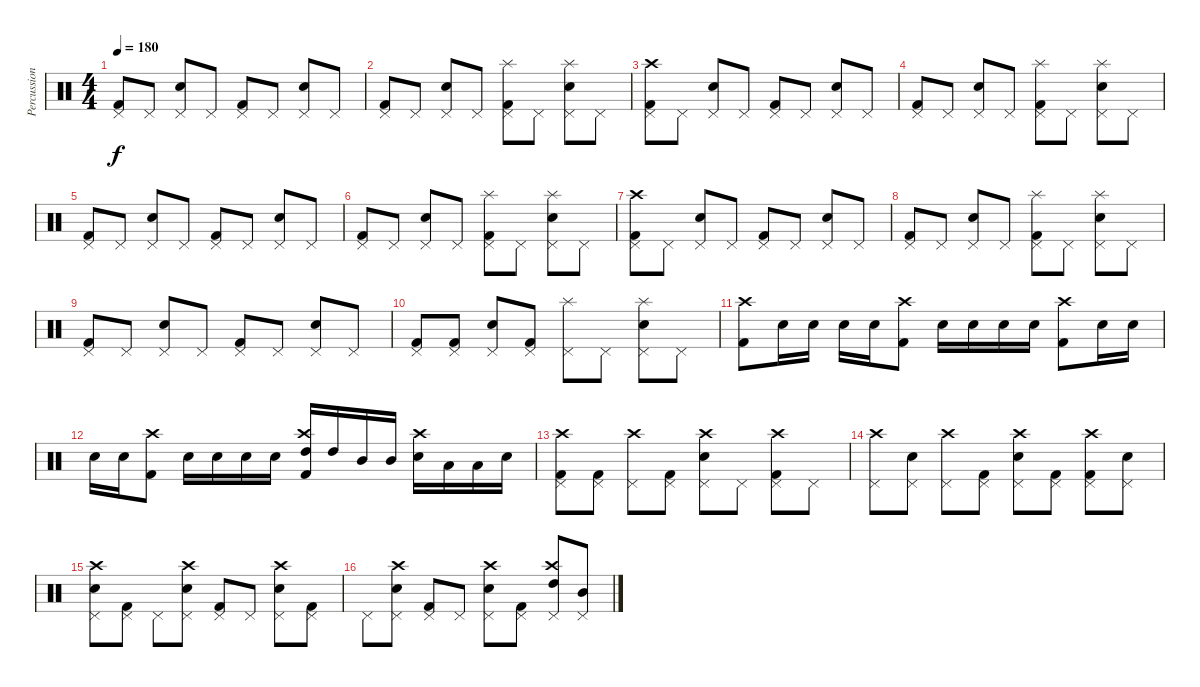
\track ("Percussion" "Percussion") {instrument percussion}
\staff {score}
\articulation defaults
\ts (4 4)
\tempo 180
\clef neutral
\ks c
("Pedal Hi-Hat (hit)" "Kick (hit) 2").8{dy f} "Pedal Hi-Hat (hit)".8 ("Pedal Hi-Hat (hit)" "Electric Snare (hit)").8 "Pedal Hi-Hat (hit)".8 ("Pedal Hi-Hat (hit)" "Kick (hit) 2").8 "Pedal Hi-Hat (hit)".8 ("Pedal Hi-Hat (hit)" "Electric Snare (hit)").8 "Pedal Hi-Hat (hit)".8 |
("Pedal Hi-Hat (hit)" "Kick (hit) 2").8 "Pedal Hi-Hat (hit)".8 ("Pedal Hi-Hat (hit)" "Electric Snare (hit)").8 "Pedal Hi-Hat (hit)".8 ("Pedal Hi-Hat (hit)" "Kick (hit) 2" "Splash (hit)").8 "Pedal Hi-Hat (hit)".8 ("Pedal Hi-Hat (hit)" "Electric Snare (hit)" "Splash (hit)").8 "Pedal Hi-Hat (hit)".8 |
("Pedal Hi-Hat (hit)" "Kick (hit) 2" "Crash high (hit)").8 "Pedal Hi-Hat (hit)".8 ("Pedal Hi-Hat (hit)" "Electric Snare (hit)").8 "Pedal Hi-Hat (hit)".8 ("Pedal Hi-Hat (hit)" "Kick (hit) 2").8 "Pedal Hi-Hat (hit)".8 ("Pedal Hi-Hat (hit)" "Electric Snare (hit)").8 "Pedal Hi-Hat (hit)".8 |
("Pedal Hi-Hat (hit)" "Kick (hit) 2").8 "Pedal Hi-Hat (hit)".8 ("Pedal Hi-Hat (hit)" "Electric Snare (hit)").8 "Pedal Hi-Hat (hit)".8 ("Pedal Hi-Hat (hit)" "Kick (hit) 2" "Splash (hit)").8 "Pedal Hi-Hat (hit)".8 ("Pedal Hi-Hat (hit)" "Electric Snare (hit)" "Splash (hit)").8 "Pedal Hi-Hat (hit)".8 |
("Pedal Hi-Hat (hit)" "Kick (hit) 2").8 "Pedal Hi-Hat (hit)".8 ("Pedal Hi-Hat (hit)" "Electric Snare (hit)").8 "Pedal Hi-Hat (hit)".8 ("Pedal Hi-Hat (hit)" "Kick (hit) 2").8 "Pedal Hi-Hat (hit)".8 ("Pedal Hi-Hat (hit)" "Electric Snare (hit)").8 "Pedal Hi-Hat (hit)".8 |
("Pedal Hi-Hat (hit)" "Kick (hit) 2").8 "Pedal Hi-Hat (hit)".8 ("Pedal Hi-Hat (hit)" "Electric Snare (hit)").8 "Pedal Hi-Hat (hit)".8 ("Pedal Hi-Hat (hit)" "Kick (hit) 2" "Splash (hit)").8 "Pedal Hi-Hat (hit)".8 ("Pedal Hi-Hat (hit)" "Electric Snare (hit)" "Splash (hit)").8 "Pedal Hi-Hat (hit)".8 |
("Pedal Hi-Hat (hit)" "Kick (hit) 2" "Crash high (hit)").8 "Pedal Hi-Hat (hit)".8 ("Pedal Hi-Hat (hit)" "Electric Snare (hit)").8 "Pedal Hi-Hat (hit)".8 ("Pedal Hi-Hat (hit)" "Kick (hit) 2").8 "Pedal Hi-Hat (hit)".8 ("Pedal Hi-Hat (hit)" "Electric Snare (hit)").8 "Pedal Hi-Hat (hit)".8 |
("Pedal Hi-Hat (hit)" "Kick (hit) 2").8 "Pedal Hi-Hat (hit)".8 ("Pedal Hi-Hat (hit)" "Electric Snare (hit)").8 "Pedal Hi-Hat (hit)".8 ("Pedal Hi-Hat (hit)" "Kick (hit) 2" "Splash (hit)").8 "Pedal Hi-Hat (hit)".8 ("Pedal Hi-Hat (hit)" "Electric Snare (hit)" "Splash (hit)").8 "Pedal Hi-Hat (hit)".8 |
("Pedal Hi-Hat (hit)" "Kick (hit) 2").8 "Pedal Hi-Hat (hit)".8 ("Pedal Hi-Hat (hit)" "Electric Snare (hit)").8 "Pedal Hi-Hat (hit)".8 ("Pedal Hi-Hat (hit)" "Kick (hit) 2").8 "Pedal Hi-Hat (hit)".8 ("Pedal Hi-Hat (hit)" "Electric Snare (hit)").8 "Pedal Hi-Hat (hit)".8 |
("Pedal Hi-Hat (hit)" "Kick (hit) 2").8 ("Pedal Hi-Hat (hit)" "Kick (hit) 2").8 ("Pedal Hi-Hat (hit)" "Electric Snare (hit)").8 ("Pedal Hi-Hat (hit)" "Kick (hit) 2").8 ("Pedal Hi-Hat (hit)" "Splash (hit)").8 "Pedal Hi-Hat (hit)".8 ("Pedal Hi-Hat (hit)" "Electric Snare (hit)" "Splash (hit)").8 "Pedal Hi-Hat (hit)".8 |
("Kick (hit) 2" "Crash high (hit)").8 "Electric Snare (hit)".16 "Electric Snare (hit)".16 "Electric Snare (hit)".16 "Electric Snare (hit)".16 ("Kick (hit) 2" "Crash high (hit)").8 "Electric Snare (hit)".16 "Electric Snare (hit)".16 "Electric Snare (hit)".16 "Electric Snare (hit)".16 ("Kick (hit) 2" "Crash high (hit)").8 "Electric Snare (hit)".16 "Electric Snare (hit)".16 |
"Electric Snare (hit)".16 "Electric Snare (hit)".16 ("Kick (hit) 2" "Crash high (hit)").8 "Electric Snare (hit)".16 "Electric Snare (hit)".16 "Electric Snare (hit)".16 "Electric Snare (hit)".16 ("Kick (hit) 2" "Crash high (hit)" "High Tom (hit)").16 "High Tom (hit)".16 "Mid Tom (hit)".16 "Mid Tom (hit)".16 ("Electric Snare (hit)" "Crash high (hit)").16 "Low Tom (hit)".16 "Low Tom (hit)".16 "Electric Snare (hit)".16 |
("Pedal Hi-Hat (hit)" "Kick (hit) 2" "Crash high (hit)").8 ("Pedal Hi-Hat (hit)" "Kick (hit) 2").8 ("Pedal Hi-Hat (hit)" "Crash high (hit)").8 ("Pedal Hi-Hat (hit)" "Kick (hit) 2").8 ("Pedal Hi-Hat (hit)" "Electric Snare (hit)" "Crash high (hit)").8 "Pedal Hi-Hat (hit)".8 ("Pedal Hi-Hat (hit)" "Kick (hit) 2" "Crash high (hit)").8 "Pedal Hi-Hat (hit)".8 |
("Pedal Hi-Hat (hit)" "Crash high (hit)").8 ("Pedal Hi-Hat (hit)" "Electric Snare (hit)").8 ("Pedal Hi-Hat (hit)" "Crash high (hit)").8 ("Pedal Hi-Hat (hit)" "Kick (hit) 2").8 ("Pedal Hi-Hat (hit)" "Electric Snare (hit)" "Crash high (hit)").8 ("Pedal Hi-Hat (hit)" "Kick (hit) 2").8 ("Pedal Hi-Hat (hit)" "Kick (hit) 2" "Crash high (hit)").8 ("Pedal Hi-Hat (hit)" "Electric Snare (hit)").8 |
("Pedal Hi-Hat (hit)" "Electric Snare (hit)" "Crash high (hit)").8 ("Pedal Hi-Hat (hit)" "Kick (hit) 2").8 "Pedal Hi-Hat (hit)".8 ("Pedal Hi-Hat (hit)" "Electric Snare (hit)" "Crash high (hit)").8 ("Pedal Hi-Hat (hit)" "Kick (hit) 2").8 "Pedal Hi-Hat (hit)".8 ("Pedal Hi-Hat (hit)" "Electric Snare (hit)" "Crash high (hit)").8 ("Pedal Hi-Hat (hit)" "Kick (hit) 2").8 |
"Pedal Hi-Hat (hit)".8 ("Pedal Hi-Hat (hit)" "Electric Snare (hit)" "Crash high (hit)").8 ("Pedal Hi-Hat (hit)" "Kick (hit) 2").8 "Pedal Hi-Hat (hit)".8 ("Pedal Hi-Hat (hit)" "Electric Snare (hit)" "Crash high (hit)").8 ("Pedal Hi-Hat (hit)" "Kick (hit) 2").8 ("Pedal Hi-Hat (hit)" "High Tom (hit)" "Crash high (hit)").8 ("Pedal Hi-Hat (hit)" "Mid Tom (hit)").8
